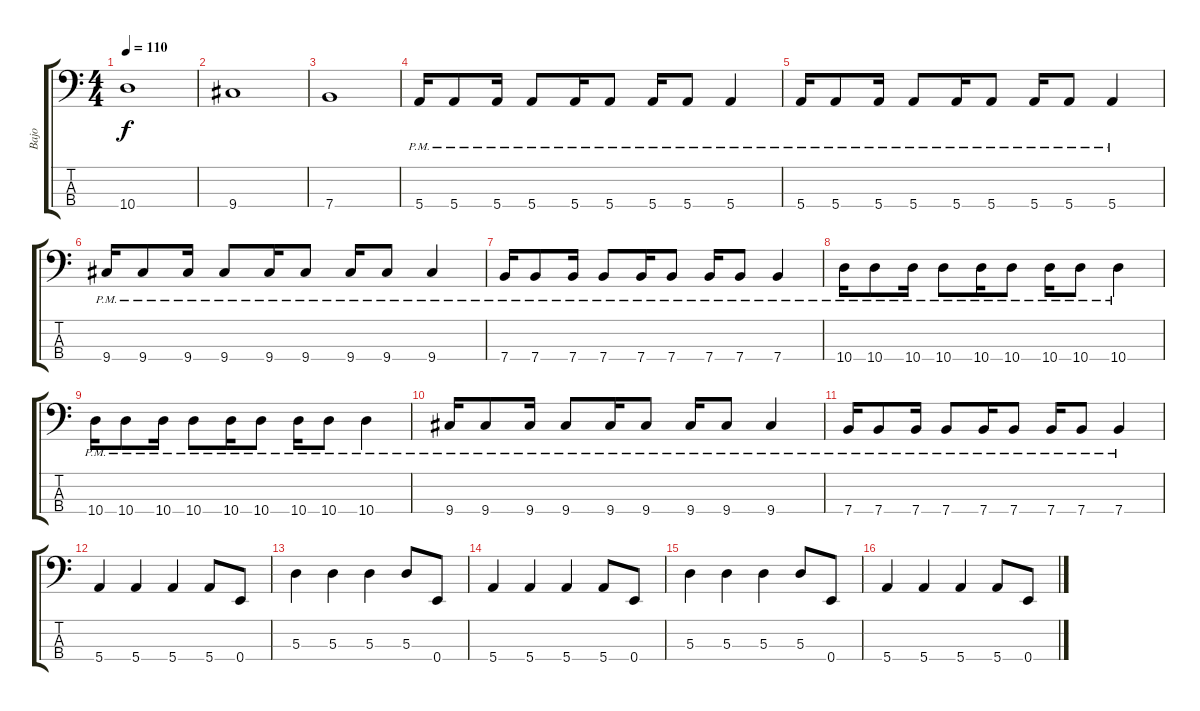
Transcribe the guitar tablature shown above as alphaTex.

\track ("Bajo" "Bajo") {instrument electricbassfinger}
\staff {score tabs}
\tuning (G2 D2 A1 E1) {hide}
\ts (4 4)
\tempo 110
\clef f4
\ks c
10.4{t}.1{dy f} |
9.4.1 |
7.4.1 |
5.4{pm}.16 5.4{pm}.8 5.4{pm}.16 5.4{pm}.8 5.4{pm}.16 5.4{pm}.8 5.4{pm}.16 5.4{pm}.8 5.4{pm}.4 |
5.4{pm}.16 5.4{pm}.8 5.4{pm}.16 5.4{pm}.8 5.4{pm}.16 5.4{pm}.8 5.4{pm}.16 5.4{pm}.8 5.4{pm}.4 |
9.4{pm}.16 9.4{pm}.8 9.4{pm}.16 9.4{pm}.8 9.4{pm}.16 9.4{pm}.8 9.4{pm}.16 9.4{pm}.8 9.4{pm}.4 |
7.4{pm}.16 7.4{pm}.8 7.4{pm}.16 7.4{pm}.8 7.4{pm}.16 7.4{pm}.8 7.4{pm}.16 7.4{pm}.8 7.4{pm}.4 |
10.4{pm}.16 10.4{pm}.8 10.4{pm}.16 10.4{pm}.8 10.4{pm}.16 10.4{pm}.8 10.4{pm}.16 10.4{pm}.8 10.4{pm}.4 |
10.4{pm}.16 10.4{pm}.8 10.4{pm}.16 10.4{pm}.8 10.4{pm}.16 10.4{pm}.8 10.4{pm}.16 10.4{pm}.8 10.4{pm}.4 |
9.4{pm}.16 9.4{pm}.8 9.4{pm}.16 9.4{pm}.8 9.4{pm}.16 9.4{pm}.8 9.4{pm}.16 9.4{pm}.8 9.4{pm}.4 |
7.4{pm}.16 7.4{pm}.8 7.4{pm}.16 7.4{pm}.8 7.4{pm}.16 7.4{pm}.8 7.4{pm}.16 7.4{pm}.8 7.4{pm}.4 |
5.4.4 5.4.4 5.4.4 5.4.8 0.4.8 |
5.3.4 5.3.4 5.3.4 5.3.8 0.4.8 |
5.4.4 5.4.4 5.4.4 5.4.8 0.4.8 |
5.3.4 5.3.4 5.3.4 5.3.8 0.4.8 |
5.4.4 5.4.4 5.4.4 5.4.8 0.4.8
